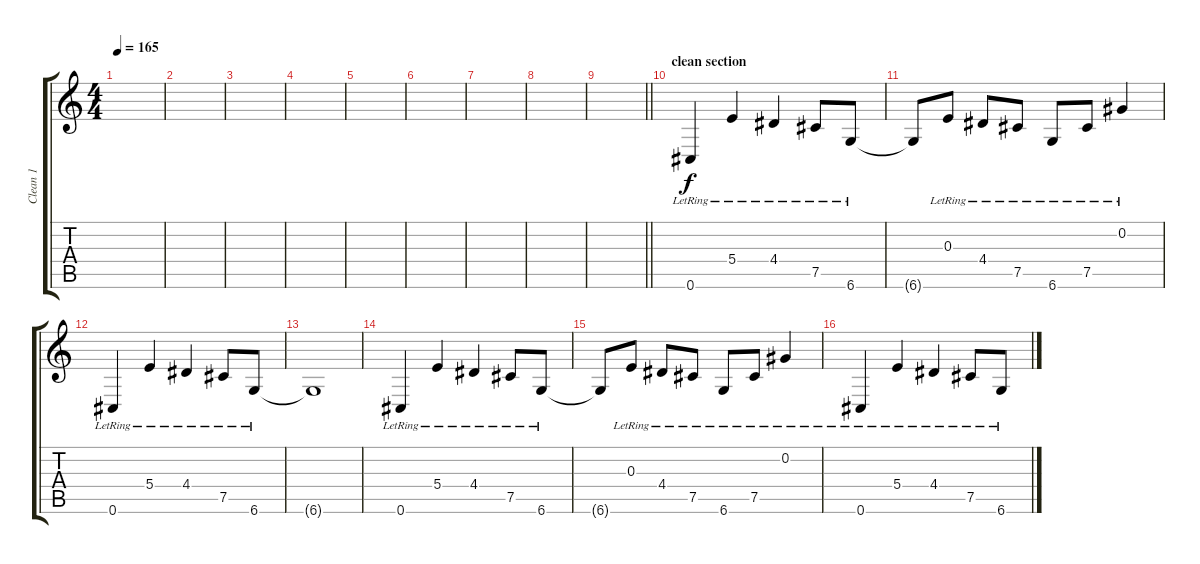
\track ("Clean 1" "Clean 1") {instrument electricguitarclean}
\staff {score tabs}
\tuning (Db4 Ab3 E3 B2 Gb2 Db2) {hide}
\ts (4 4)
\tempo 165
\clef g2
\ks c
|
|
|
|
|
|
|
|
\barLineRight lightlight
|
\section ("" "clean section")
0.6{lr}.4 5.4{lr}.4 4.4{lr}.4 7.5{lr}.8 6.6{lr}.8 |
6.6{t}.8 0.3{lr}.8 4.4{lr}.8 7.5{lr}.8 6.6{lr}.8 7.5{lr}.8 0.2{lr}.4 |
0.6{lr}.4 5.4{lr}.4 4.4{lr}.4 7.5{lr}.8 6.6{lr}.8 |
6.6{t}.1 |
0.6{lr}.4 5.4{lr}.4 4.4{lr}.4 7.5{lr}.8 6.6{lr}.8 |
6.6{t}.8 0.3{lr}.8 4.4{lr}.8 7.5{lr}.8 6.6{lr}.8 7.5{lr}.8 0.2{lr}.4 |
0.6{lr}.4 5.4{lr}.4 4.4{lr}.4 7.5{lr}.8 6.6{lr}.8
